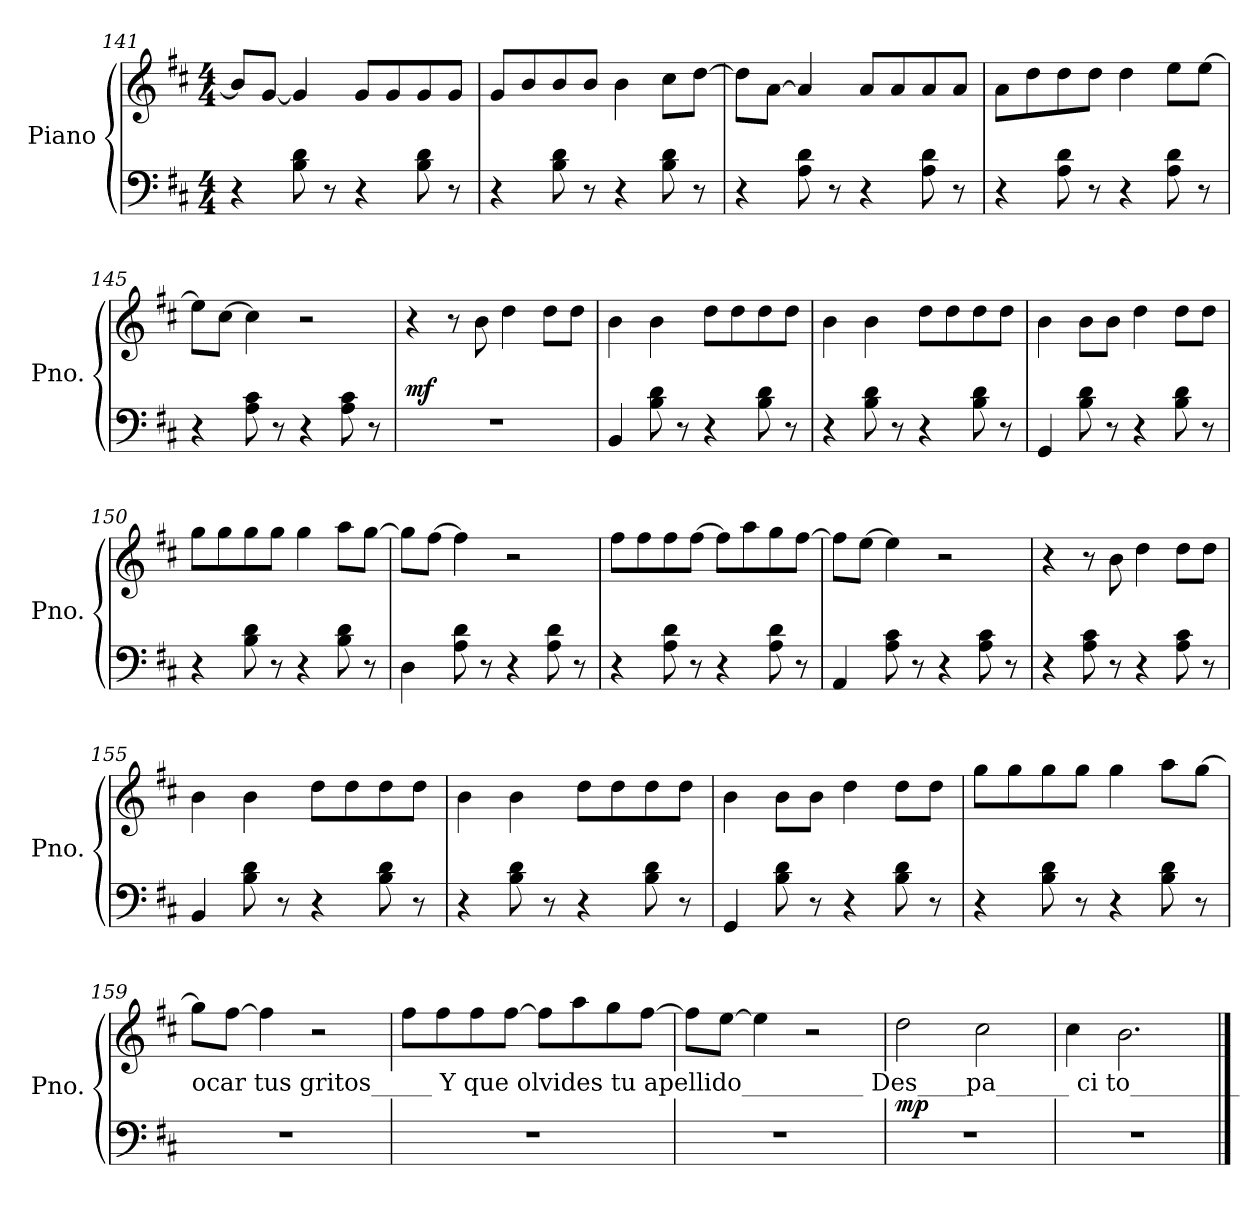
**kern	**kern	**dynam
*part1	*part1	*part1
*staff2	*staff1	*staff1/2
*I"Piano	*	*
*I'Pno.	*	*
*clefF4	*clefG2	*
*k[f#c#]	*k[f#c#]	*
*M4/4	*M4/4	*
=141	=141	=141
4r	8b/L]	.
.	[8g/J	.
8B\ 8d\	4g/]	.
8r	.	.
4r	8g/L	.
.	8g/	.
8B\ 8d\	8g/	.
8r	8g/J	.
!!LO:LB:g=z
=142	=142	=142
4r	8g/L	.
.	8b/	.
8B\ 8d\	8b/	.
8r	8b/J	.
4r	4b\	.
8B\ 8d\	8cc#\L	.
8r	[8dd\J	.
=143	=143	=143
4r	8dd\L]	.
.	[8a\J	.
8A\ 8d\	4a/]	.
8r	.	.
4r	8a/L	.
.	8a/	.
8A\ 8d\	8a/	.
8r	8a/J	.
=144	=144	=144
4r	8a\L	.
.	8dd\	.
8A\ 8d\	8dd\	.
8r	8dd\J	.
4r	4dd\	.
8A\ 8d\	8ee\L	.
8r	[8ee\J	.
=145	=145	=145
4r	8ee\L]	.
.	[8cc#\J	.
8A\ 8c#\	4cc#\]	.
8r	.	.
4r	2r	.
8A\ 8c#\	.	.
8r	.	.
=146	=146	=146
!	!	!LO:DY:a=2
1r	4r	mf
.	8r	.
.	8b\	.
.	4dd\	.
.	8dd\L	.
.	8dd\J	.
=147	=147	=147
4BB/	4b\	.
8B\ 8d\	4b\	.
8r	.	.
4r	8dd\L	.
.	8dd\	.
8B\ 8d\	8dd\	.
8r	8dd\J	.
!!LO:LB:g=z
=148	=148	=148
4r	4b\	.
8B\ 8d\	4b\	.
8r	.	.
4r	8dd\L	.
.	8dd\	.
8B\ 8d\	8dd\	.
8r	8dd\J	.
=149	=149	=149
4GG/	4b\	.
8B\ 8d\	8b\L	.
8r	8b\J	.
4r	4dd\	.
8B\ 8d\	8dd\L	.
8r	8dd\J	.
=150	=150	=150
4r	8gg\L	.
.	8gg\	.
8B\ 8d\	8gg\	.
8r	8gg\J	.
4r	4gg\	.
8B\ 8d\	8aa\L	.
8r	[8gg\J	.
=151	=151	=151
4D\	8gg\L]	.
.	[8ff#\J	.
8A\ 8d\	4ff#\]	.
8r	.	.
4r	2r	.
8A\ 8d\	.	.
8r	.	.
=152	=152	=152
4r	8ff#\L	.
.	8ff#\	.
8A\ 8d\	8ff#\	.
8r	[8ff#\J	.
4r	8ff#\L]	.
.	8aa\	.
8A\ 8d\	8gg\	.
8r	[8ff#\J	.
!!LO:LB:g=z
=153	=153	=153
4AA/	8ff#\L]	.
.	[8ee\J	.
8A\ 8c#\	4ee\]	.
8r	.	.
4r	2r	.
8A\ 8c#\	.	.
8r	.	.
=154	=154	=154
4r	4r	.
8A\ 8c#\	8r	.
8r	8b\	.
4r	4dd\	.
8A\ 8c#\	8dd\L	.
8r	8dd\J	.
=155	=155	=155
4BB/	4b\	.
8B\ 8d\	4b\	.
8r	.	.
4r	8dd\L	.
.	8dd\	.
8B\ 8d\	8dd\	.
8r	8dd\J	.
=156	=156	=156
4r	4b\	.
8B\ 8d\	4b\	.
8r	.	.
4r	8dd\L	.
.	8dd\	.
8B\ 8d\	8dd\	.
8r	8dd\J	.
=157	=157	=157
4GG/	4b\	.
8B\ 8d\	8b\L	.
8r	8b\J	.
4r	4dd\	.
8B\ 8d\	8dd\L	.
8r	8dd\J	.
=158	=158	=158
4r	8gg\L	.
.	8gg\	.
8B\ 8d\	8gg\	.
8r	8gg\J	.
4r	4gg\	.
8B\ 8d\	8aa\L	.
8r	[8gg\J	.
!!LO:PB:g=z
=159	=159	=159
!	!LO:TX:b:t=ocar tus gritos_____       Y   que   olvides tu      apellido__________                 Des____pa______ ci        to_________	!
1r	8gg\L]	.
.	[8ff#\J	.
.	4ff#\]	.
.	2r	.
=160	=160	=160
1r	8ff#\L	.
.	8ff#\	.
.	8ff#\	.
.	[8ff#\J	.
.	8ff#\L]	.
.	8aa\	.
.	8gg\	.
.	[8ff#\J	.
=161	=161	=161
1r	8ff#\L]	.
.	[8ee\J	.
.	4ee\]	.
.	2r	.
=162	=162	=162
!	!	!LO:DY:a=2
1r	2dd\	mp
.	2cc#\	.
=163	=163	=163
1r	4cc#\	.
.	2.b\	.
==	==	==
*-	*-	*-
